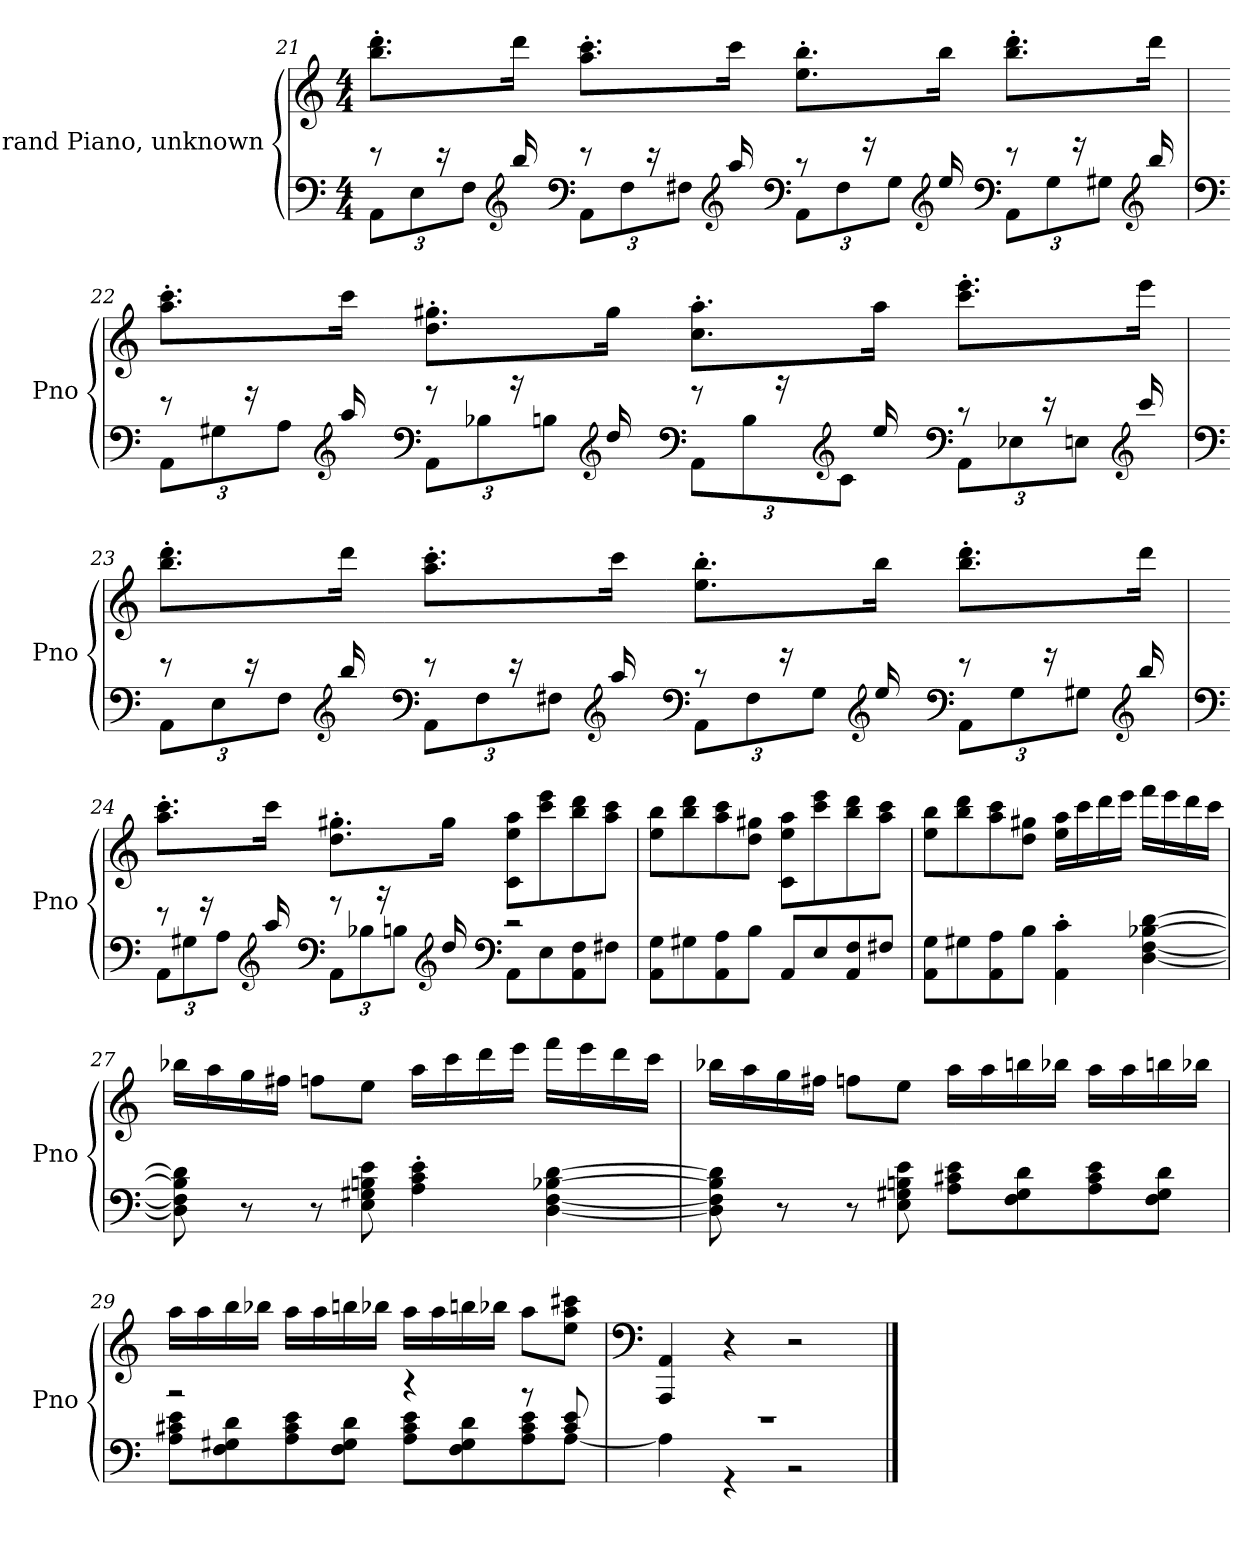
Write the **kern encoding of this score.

**kern	**kern
*part1	*part1
*staff2	*staff1
*I"Grand Piano, unknown	*
*I'Pno	*
!!LO:LB:g=z
*clefF4	*clefG2
*k[]	*k[]
*M4/4	*M4/4
=21	=21
*^	*
*	*Xbrackettup	*
8r	12AA\L	8.bb\' 8.ddd\'L
.	12E\	.
16r	.	.
.	12F\J	.
*clefG2	*	*
16bb/	.	16ddd\Jk
*clefF4	*	*
8r	12AA\L	8.aa\' 8.ccc\'L
.	12F\	.
16r	.	.
.	12F#X\J	.
*clefG2	*	*
16aa/	.	16ccc\Jk
*clefF4	*	*
8r	12AA\L	8.ee\' 8.bb\'L
.	12F#\	.
16r	.	.
.	12G\J	.
*clefG2	*	*
16ee/	.	16bb\Jk
*clefF4	*	*
8r	12AA\L	8.bb\' 8.ddd\'L
.	12G\	.
16r	.	.
.	12G#X\J	.
*clefG2	*	*
16bb/	.	16ddd\Jk
!!LO:LB:g=z
=22	=22	=22
*clefF4	*	*
8r	12AA\L	8.aa\' 8.ccc\'L
.	12G#X\	.
16r	.	.
.	12A\J	.
*clefG2	*	*
16aa/	.	16ccc\Jk
*clefF4	*	*
8r	12AA\L	8.dd\' 8.gg#X\'L
.	12B-X\	.
16r	.	.
.	12Bn\J	.
*clefG2	*	*
16dd/	.	16gg#\Jk
*clefF4	*	*
8r	12AA\L	8.cc\' 8.aa\'L
.	12B\	.
16r	.	.
*clefG2	*	*
.	12c\J	.
16ee/	.	16aa\Jk
*clefF4	*	*
8r	12AA\L	8.ccc\' 8.eee\'L
.	12E-X\	.
16r	.	.
.	12En\J	.
*clefG2	*	*
16ccc/	.	16eee\Jk
!!LO:LB:g=z
=23	=23	=23
*clefF4	*	*
8r	12AA\L	8.bb\' 8.ddd\'L
.	12E\	.
16r	.	.
.	12F\J	.
*clefG2	*	*
16bb/	.	16ddd\Jk
*clefF4	*	*
8r	12AA\L	8.aa\' 8.ccc\'L
.	12F\	.
16r	.	.
.	12F#X\J	.
*clefG2	*	*
16aa/	.	16ccc\Jk
*clefF4	*	*
8r	12AA\L	8.ee\' 8.bb\'L
.	12F#\	.
16r	.	.
.	12G\J	.
*clefG2	*	*
16ee/	.	16bb\Jk
*clefF4	*	*
8r	12AA\L	8.bb\' 8.ddd\'L
.	12G\	.
16r	.	.
.	12G#X\J	.
*clefG2	*	*
16bb/	.	16ddd\Jk
!!LO:LB:g=z
=24	=24	=24
*clefF4	*	*
8r	12AA\L	8.aa\' 8.ccc\'L
.	12G#X\	.
16r	.	.
.	12A\J	.
*clefG2	*	*
16aa/	.	16ccc\Jk
*clefF4	*	*
8r	12AA\L	8.dd\' 8.gg#X\'L
.	12B-X\	.
16r	.	.
.	12Bn\J	.
*clefG2	*	*
16dd/	.	16gg#\Jk
*clefF4	*	*
2r	8AA\L	8c\ 8ee\ 8aa\L
.	8E\	8ccc\ 8eee\
.	8AA\ 8F\	8bb\ 8ddd\
.	8F#X\J	8aa\ 8ccc\J
*v	*v	*
=25	=25
8AA\ 8G\L	8ee\ 8bb\L
8G#X\	8bb\ 8ddd\
8AA\ 8A\	8aa\ 8ccc\
8B\J	8dd\ 8gg#X\J
8AA/L	8c\ 8ee\ 8aa\L
8E/	8ccc\ 8eee\
8AA/ 8F/	8bb\ 8ddd\
8F#X/J	8aa\ 8ccc\J
!!LO:LB:g=z
=26	=26
8AA\ 8G\L	8ee\ 8bb\L
8G#X\	8bb\ 8ddd\
8AA\ 8A\	8aa\ 8ccc\
8B\J	8dd\ 8gg#X\J
4AA\' 4c\'	16ee\ 16aa\LL
.	16ccc\
.	16ddd\
.	16eee\JJ
[4D\ [4F\ [4B-X\ [4d\	16fff\LL
.	16eee\
.	16ddd\
.	16ccc\JJ
=27	=27
8D\] 8F\] 8B-\] 8d\]	16bb-X\LL
.	16aa\
8r	16gg\
.	16ff#X\JJ
8r	8ffn\L
8E\ 8G#X\ 8Bn\ 8e\	8ee\J
4A\' 4c\' 4e\'	16aa\LL
.	16ccc\
.	16ddd\
.	16eee\JJ
[4D\ [4F\ [4B-X\ [4d\	16fff\LL
.	16eee\
.	16ddd\
.	16ccc\JJ
!!LO:PB:g=z
=28	=28
8D\] 8F\] 8B-\] 8d\]	16bb-X\LL
.	16aa\
8r	16gg\
.	16ff#X\JJ
8r	8ffn\L
8E\ 8G#X\ 8Bn\ 8e\	8ee\J
8A\ 8c#X\ 8e\L	16aa\LL
.	16aa\
8F\ 8G#\ 8d\	16bbn\
.	16bb-X\JJ
8A\ 8c#\ 8e\	16aa\LL
.	16aa\
8F\ 8G#\ 8d\J	16bbn\
.	16bb-X\JJ
=29	=29
*^	*
2r	8A\ 8c#X\ 8e\L	16aa\LL
.	.	16aa\
.	8F\ 8G#X\ 8d\	16bb\
.	.	16bb-X\JJ
.	8A\ 8c#\ 8e\	16aa\LL
.	.	16aa\
.	8F\ 8G#\ 8d\J	16bbn\
.	.	16bb-X\JJ
4r	8A\ 8c#\ 8e\L	16aa\LL
.	.	16aa\
.	8F\ 8G#\ 8d\	16bbn\
.	.	16bb-X\JJ
8r	8A\ 8c#\ 8e\	8aa\L
8c#/ 8e/	[8A\J	8ee\ 8aa\ 8ccc#X\J
!!LO:LB:g=z
=30	=30	=30
*	*	*clefF4
1r	4A\]	4AAA/ 4AA/
.	4r	4r
.	2r	2r
*v	*v	*
==	==
*-	*-
